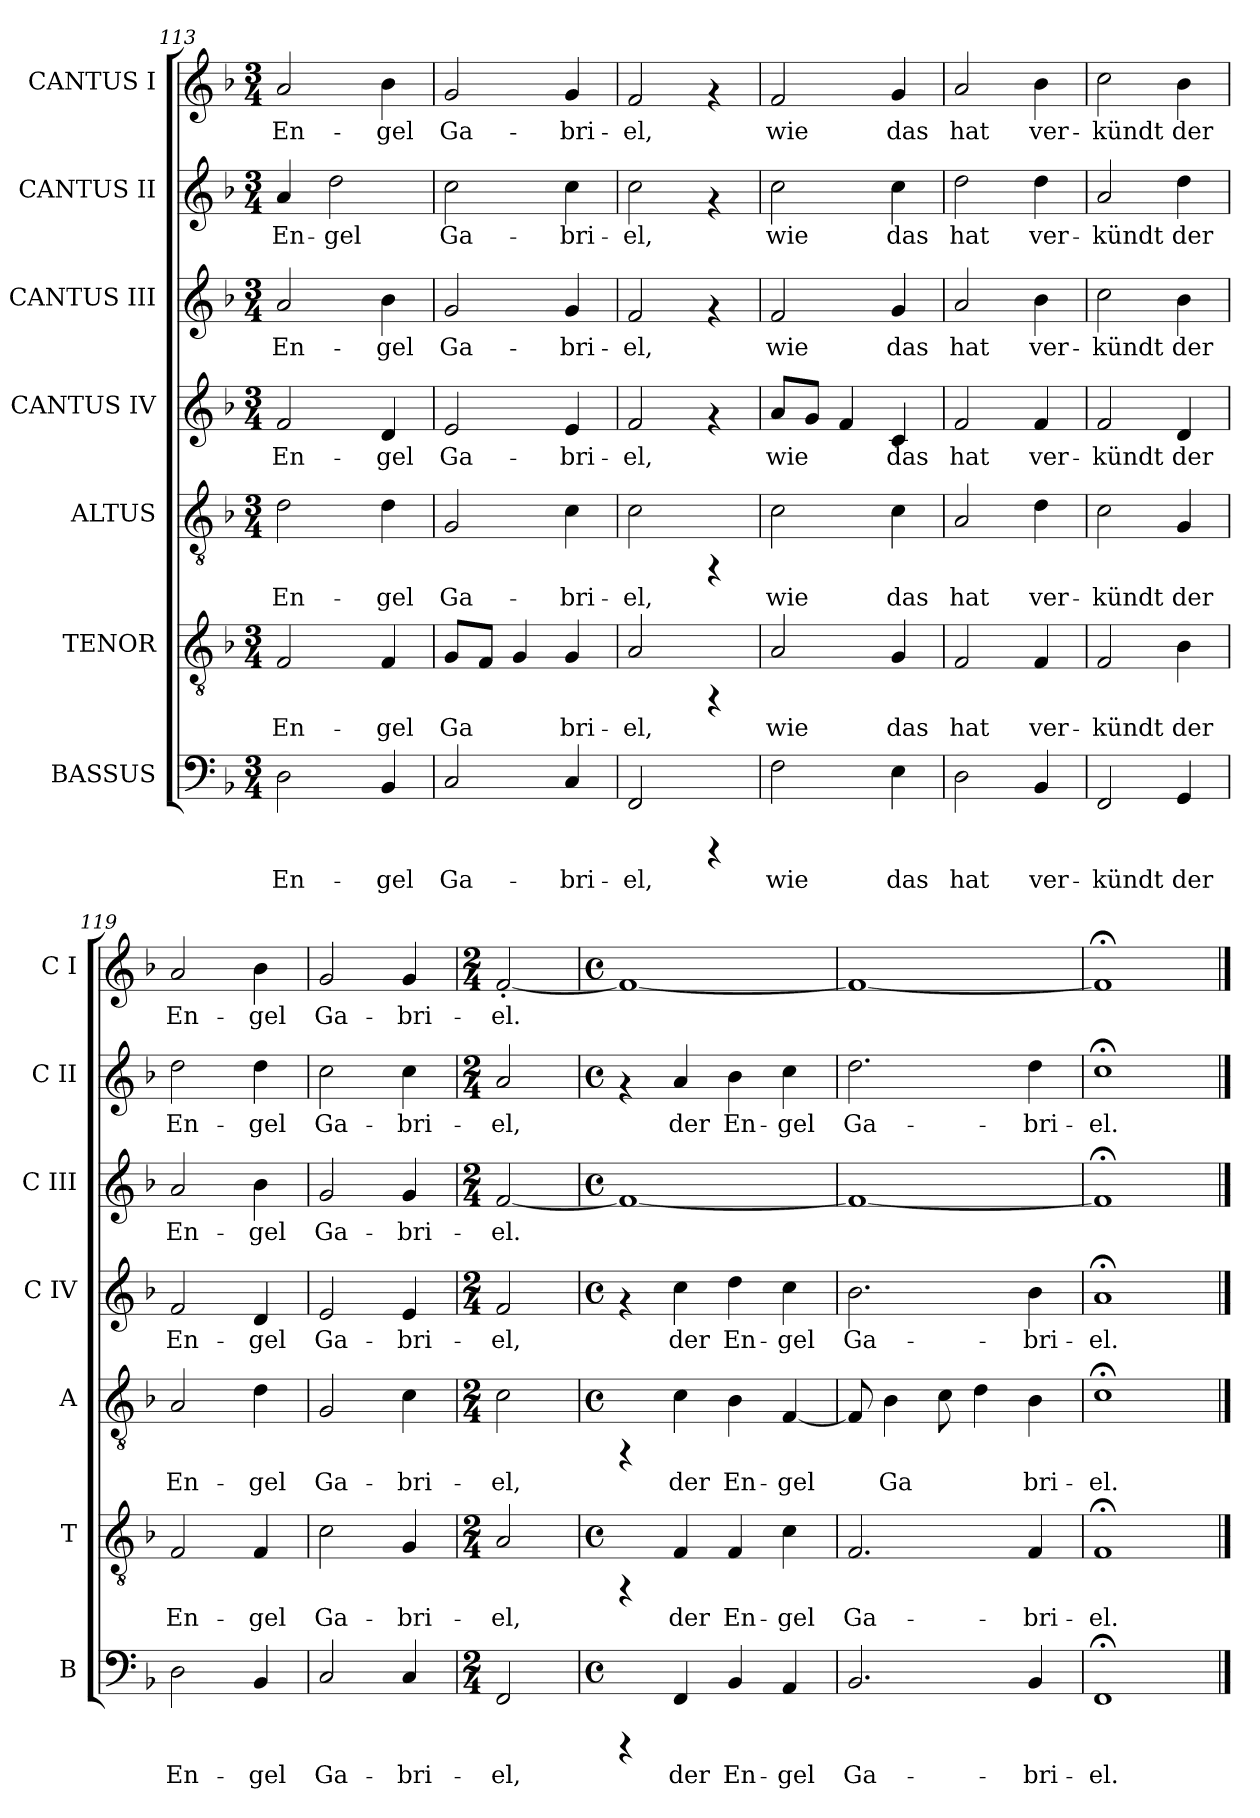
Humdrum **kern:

**kern	**text	**kern	**text	**kern	**text	**kern	**text	**kern	**text	**kern	**text	**kern	**text
*part7	*part7	*part6	*part6	*part5	*part5	*part4	*part4	*part3	*part3	*part2	*part2	*part1	*part1
*staff7	*staff7	*staff6	*staff6	*staff5	*staff5	*staff4	*staff4	*staff3	*staff3	*staff2	*staff2	*staff1	*staff1
*I"BASSUS	*	*I"TENOR	*	*I"ALTUS	*	*I"CANTUS IV	*	*I"CANTUS III	*	*I"CANTUS II	*	*I"CANTUS I	*
*I'B	*	*I'T	*	*I'A	*	*I'C IV	*	*I'C III	*	*I'C II	*	*I'C I	*
*clefF4	*	*clefGv2	*	*clefGv2	*	*clefG2	*	*clefG2	*	*clefG2	*	*clefG2	*
*k[b-]	*	*k[b-]	*	*k[b-]	*	*k[b-]	*	*k[b-]	*	*k[b-]	*	*k[b-]	*
*F:	*	*F:	*	*F:	*	*F:	*	*F:	*	*F:	*	*F:	*
*M3/4	*	*M3/4	*	*M3/4	*	*M3/4	*	*M3/4	*	*M3/4	*	*M3/4	*
=113	=113	=113	=113	=113	=113	=113	=113	=113	=113	=113	=113	=113	=113
!	!LO:LY:b:cj	!	!LO:LY:b:cj	!	!LO:LY:b:cj	!	!LO:LY:b:cj	!	!LO:LY:b:cj	!	!LO:LY:b:cj	!	!LO:LY:b:cj
2D\	En-	2F/	En-	2d\	En-	2f/	En-	2a/	En-	4a/	En-	2a/	En-
!	!	!	!	!	!	!	!	!	!	!	!LO:LY:b:cj	!	!
.	.	.	.	.	.	.	.	.	.	2dd\	-gel	.	.
!	!LO:LY:b:cj	!	!LO:LY:b:cj	!	!LO:LY:b:cj	!	!LO:LY:b:cj	!	!LO:LY:b:cj	!	!	!	!LO:LY:b:cj
4BB-/	-gel	4F/	-gel	4d\	-gel	4d/	-gel	4b-\	-gel	.	.	4b-\	-gel
=114	=114	=114	=114	=114	=114	=114	=114	=114	=114	=114	=114	=114	=114
!	!LO:LY:b:cj	!	!LO:LY:b:cj	!	!LO:LY:b:cj	!	!LO:LY:b:cj	!	!LO:LY:b:cj	!	!LO:LY:b:cj	!	!LO:LY:b:cj
2C/	Ga-	8G/L	Ga-	2G/	Ga-	2e/	Ga-	2g/	Ga-	2cc\	Ga-	2g/	Ga-
!	!	!	!LO:LY:b:cj	!	!	!	!	!	!	!	!	!	!
.	.	8F/J	--	.	.	.	.	.	.	.	.	.	.
!	!	!	!LO:LY:b:cj	!	!	!	!	!	!	!	!	!	!
.	.	4G/	--	.	.	.	.	.	.	.	.	.	.
!	!LO:LY:b:cj	!	!LO:LY:b:cj	!	!LO:LY:b:cj	!	!LO:LY:b:cj	!	!LO:LY:b:cj	!	!LO:LY:b:cj	!	!LO:LY:b:cj
4C/	-bri-	4G/	-bri-	4c\	-bri-	4e/	-bri-	4g/	-bri-	4cc\	-bri-	4g/	-bri-
=115	=115	=115	=115	=115	=115	=115	=115	=115	=115	=115	=115	=115	=115
!	!LO:LY:b:cj	!	!LO:LY:b:cj	!	!LO:LY:b:cj	!	!LO:LY:b:cj	!	!LO:LY:b:cj	!	!LO:LY:b:cj	!	!LO:LY:b:cj
2FF/	-el,	2A/	-el,	2c\	-el,	2f/	-el,	2f/	-el,	2cc\	-el,	2f/	-el,
4rCCC	.	4rFF	.	4rFF	.	4rf	.	4rf	.	4rf	.	4rf	.
!!LO:PB:g=z
=116	=116	=116	=116	=116	=116	=116	=116	=116	=116	=116	=116	=116	=116
!	!LO:LY:b:cj	!	!LO:LY:b:cj	!	!LO:LY:b:cj	!	!LO:LY:b:cj	!	!LO:LY:b:cj	!	!LO:LY:b:cj	!	!LO:LY:b:cj
2F\	wie	2A/	wie	2c\	wie	8a/L	wie	2f/	wie	2cc\	wie	2f/	wie
!	!	!	!	!	!	!	!LO:LY:b:cj	!	!	!	!	!	!
.	.	.	.	.	.	8g/J	.	.	.	.	.	.	.
!	!	!	!	!	!	!	!LO:LY:b:cj	!	!	!	!	!	!
.	.	.	.	.	.	4f/	.	.	.	.	.	.	.
!	!LO:LY:b:cj	!	!LO:LY:b:cj	!	!LO:LY:b:cj	!	!LO:LY:b:cj	!	!LO:LY:b:cj	!	!LO:LY:b:cj	!	!LO:LY:b:cj
4E\	das	4G/	das	4c\	das	4c/	das	4g/	das	4cc\	das	4g/	das
=117	=117	=117	=117	=117	=117	=117	=117	=117	=117	=117	=117	=117	=117
!	!LO:LY:b:cj	!	!LO:LY:b:cj	!	!LO:LY:b:cj	!	!LO:LY:b:cj	!	!LO:LY:b:cj	!	!LO:LY:b:cj	!	!LO:LY:b:cj
2D\	hat	2F/	hat	2A/	hat	2f/	hat	2a/	hat	2dd\	hat	2a/	hat
!	!LO:LY:b:cj	!	!LO:LY:b:cj	!	!LO:LY:b:cj	!	!LO:LY:b:cj	!	!LO:LY:b:cj	!	!LO:LY:b:cj	!	!LO:LY:b:cj
4BB-/	ver-	4F/	ver-	4d\	ver-	4f/	ver-	4b-\	ver-	4dd\	ver-	4b-\	ver-
=118	=118	=118	=118	=118	=118	=118	=118	=118	=118	=118	=118	=118	=118
!	!LO:LY:b:cj	!	!LO:LY:b:cj	!	!LO:LY:b:cj	!	!LO:LY:b:cj	!	!LO:LY:b:cj	!	!LO:LY:b:cj	!	!LO:LY:b:cj
2FF/	-kündt	2F/	-kündt	2c\	-kündt	2f/	-kündt	2cc\	-kündt	2a/	-kündt	2cc\	-kündt
!	!LO:LY:b:cj	!	!LO:LY:b:cj	!	!LO:LY:b:cj	!	!LO:LY:b:cj	!	!LO:LY:b:cj	!	!LO:LY:b:cj	!	!LO:LY:b:cj
4GG/	der	4B-\	der	4G/	der	4d/	der	4b-\	der	4dd\	der	4b-\	der
=119	=119	=119	=119	=119	=119	=119	=119	=119	=119	=119	=119	=119	=119
!	!LO:LY:b:cj	!	!LO:LY:b:cj	!	!LO:LY:b:cj	!	!LO:LY:b:cj	!	!LO:LY:b:cj	!	!LO:LY:b:cj	!	!LO:LY:b:cj
2D\	En-	2F/	En-	2A/	En-	2f/	En-	2a/	En-	2dd\	En-	2a/	En-
!	!LO:LY:b:cj	!	!LO:LY:b:cj	!	!LO:LY:b:cj	!	!LO:LY:b:cj	!	!LO:LY:b:cj	!	!LO:LY:b:cj	!	!LO:LY:b:cj
4BB-/	-gel	4F/	-gel	4d\	-gel	4d/	-gel	4b-\	-gel	4dd\	-gel	4b-\	-gel
=120	=120	=120	=120	=120	=120	=120	=120	=120	=120	=120	=120	=120	=120
!	!LO:LY:b:cj	!	!LO:LY:b:cj	!	!LO:LY:b:cj	!	!LO:LY:b:cj	!	!LO:LY:b:cj	!	!LO:LY:b:cj	!	!LO:LY:b:cj
2C/	Ga-	2c\	Ga-	2G/	Ga-	2e/	Ga-	2g/	Ga-	2cc\	Ga-	2g/	Ga-
!	!LO:LY:b:cj	!	!LO:LY:b:cj	!	!LO:LY:b:cj	!	!LO:LY:b:cj	!	!LO:LY:b:cj	!	!LO:LY:b:cj	!	!LO:LY:b:cj
4C/	-bri-	4G/	-bri-	4c\	-bri-	4e/	-bri-	4g/	-bri-	4cc\	-bri-	4g/	-bri-
=121	=121	=121	=121	=121	=121	=121	=121	=121	=121	=121	=121	=121	=121
*M2/4	*	*M2/4	*	*M2/4	*	*M2/4	*	*M2/4	*	*M2/4	*	*M2/4	*
!	!LO:LY:b:cj	!	!LO:LY:b:cj	!	!LO:LY:b:cj	!	!LO:LY:b:cj	!	!LO:LY:b:cj	!	!LO:LY:b:cj	!	!LO:LY:b:cj
2FF/	-el,	2A/	-el,	2c\	-el,	2f/	-el,	[<2f/	-el.	2a/	-el,	[<2f'>/	-el.
=122	=122	=122	=122	=122	=122	=122	=122	=122	=122	=122	=122	=122	=122
*M4/4	*	*M4/4	*	*M4/4	*	*M4/4	*	*M4/4	*	*M4/4	*	*M4/4	*
*met(c)	*	*met(c)	*	*met(c)	*	*met(c)	*	*met(c)	*	*met(c)	*	*met(c)	*
!	!	!	!	!	!	!	!	!	!LO:LY:b:cj	!	!	!	!LO:LY:b:cj
4rCCC	.	4rFF	.	4rFF	.	4rf	.	1f_<	.	4rf	.	1f_<	.
!	!LO:LY:b:cj	!	!LO:LY:b:cj	!	!LO:LY:b:cj	!	!LO:LY:b:cj	!	!	!	!LO:LY:b:cj	!	!
4FF/	der	4F/	der	4c\	der	4cc\	der	.	.	4a/	der	.	.
!	!LO:LY:b:cj	!	!LO:LY:b:cj	!	!LO:LY:b:cj	!	!LO:LY:b:cj	!	!	!	!LO:LY:b:cj	!	!
4BB-/	En-	4F/	En-	4B-\	En-	4dd\	En-	.	.	4b-\	En-	.	.
!	!LO:LY:b:cj	!	!LO:LY:b:cj	!	!LO:LY:b:cj	!	!LO:LY:b:cj	!	!	!	!LO:LY:b:cj	!	!
4AA/	-gel	4c\	-gel	[<4F/	-gel	4cc\	-gel	.	.	4cc\	-gel	.	.
=123	=123	=123	=123	=123	=123	=123	=123	=123	=123	=123	=123	=123	=123
!	!LO:LY:b:cj	!	!LO:LY:b:cj	!	!LO:LY:b:cj	!	!LO:LY:b:cj	!	!LO:LY:b:cj	!	!LO:LY:b:cj	!	!LO:LY:b:cj
2.BB-/	Ga-	2.F/	Ga-	8F/]	.	2.b-\	Ga-	1f_<	.	2.dd\	Ga-	1f_<	.
!	!	!	!	!	!LO:LY:b:cj	!	!	!	!	!	!	!	!
.	.	.	.	4B-\	Ga-	.	.	.	.	.	.	.	.
!	!	!	!	!	!LO:LY:b:cj	!	!	!	!	!	!	!	!
.	.	.	.	8c\	--	.	.	.	.	.	.	.	.
!	!	!	!	!	!LO:LY:b:cj	!	!	!	!	!	!	!	!
.	.	.	.	4d\	--	.	.	.	.	.	.	.	.
!	!LO:LY:b:cj	!	!LO:LY:b:cj	!	!LO:LY:b:cj	!	!LO:LY:b:cj	!	!	!	!LO:LY:b:cj	!	!
4BB-/	-bri-	4F/	-bri-	4B-\	-bri-	4b-\	-bri-	.	.	4dd\	-bri-	.	.
=124	=124	=124	=124	=124	=124	=124	=124	=124	=124	=124	=124	=124	=124
!	!LO:LY:b:cj	!	!LO:LY:b:cj	!	!LO:LY:b:cj	!	!LO:LY:b:cj	!	!LO:LY:b:cj	!	!LO:LY:b:cj	!	!LO:LY:b:cj
1FF;<	-el.	1F;<	-el.	1c;<	-el.	1a;<	-el.	1f;<]	.	1cc;<	-el.	1f;<]	.
==	==	==	==	==	==	==	==	==	==	==	==	==	==
*-	*-	*-	*-	*-	*-	*-	*-	*-	*-	*-	*-	*-	*-
